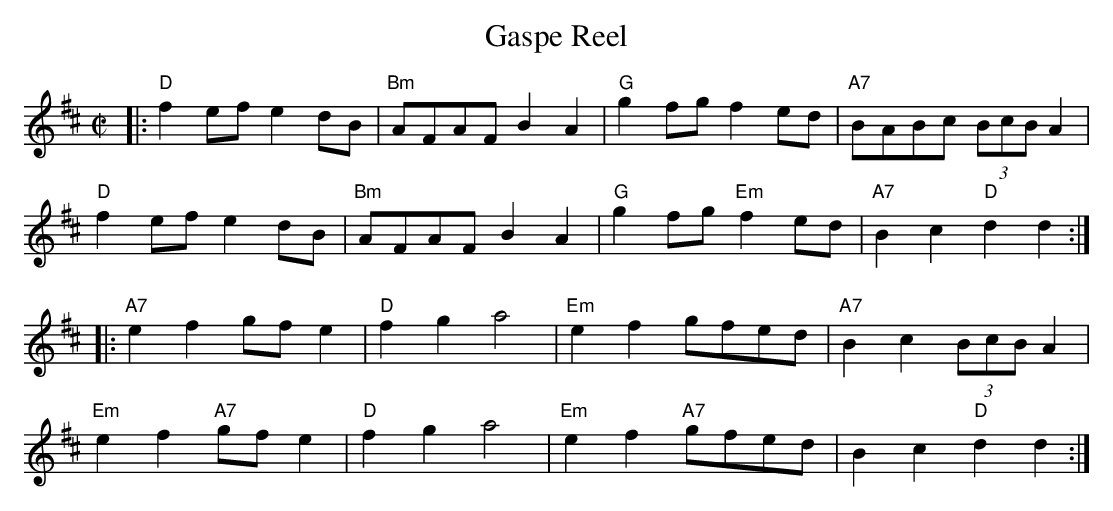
X:1
T:Gaspe Reel
M:C|
K:D
|:"D"f2ef e2dB| "Bm"AFAF B2A2| "G"g2fg f2ed| "A7"BABc (3BcBA2|
"D"f2ef e2dB| "Bm"AFAF B2A2| "G"g2fg "Em"f2ed| "A7"B2c2 "D"d2d2 :|
|:"A7"e2f2 gfe2| "D"f2g2 a4| "Em"e2f2 gfed| "A7"B2c2 (3BcBA2|
"Em"e2f2 "A7"gfe2| "D"f2g2 a4| "Em"e2f2 "A7"gfed| B2c2 "D"d2d2 :|
